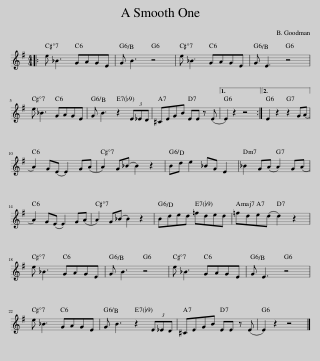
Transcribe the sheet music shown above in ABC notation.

X:1
L:1/8
M:4/4
I:linebreak $
K:G
V:1 treble
V:1
|: e _B3 GAGE | G B3 z4 | e _B3 GAGE | G E3 z4 |$ e _B3 GAGE | %5
 G B3 z2 (3E_ED | ^CEGB EE z (E |1 E2) z2 z4 :|2 E2 z2 z2 G(A ||$ A2) G(E E2) G(A | %10
 A2) G(_B B2) z2 | Bd e2 _BG E2 | _B2 G(A A2) G(A |$ A2) G(E E2) G(A | A2) G(_B B2) z2 | %15
 Bded =fded | =fde(d d2) z2 |$ e _B3 GAGE | G B3 z4 | e _B3 GAGE | %20
 G E3 z4 |$ e _B3 GAGE | G B3 z2 (3E_ED | ^CEGB EE z (E | E2) z2 z4 |] %25
